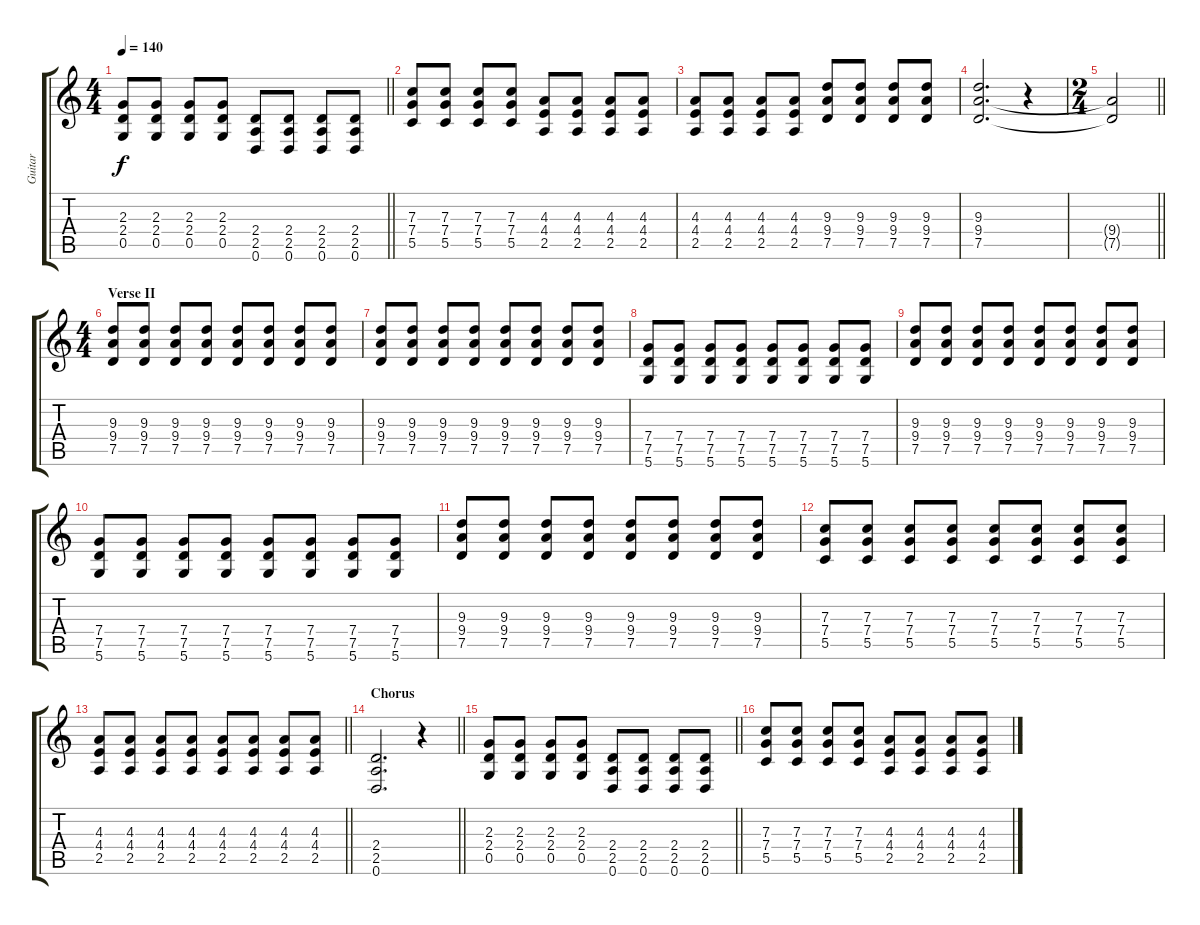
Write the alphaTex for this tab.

\track ("Guitar" "Guitar") {instrument distortionguitar}
\staff {score tabs}
\tuning (D4 A3 F3 C3 G2 D2) {hide}
\ts (4 4)
\tempo 140
\clef g2
\barLineRight lightlight
\ks c
(2.3 2.4 0.5).8{dy f} (2.3 2.4 0.5).8 (2.3 2.4 0.5).8 (2.3 2.4 0.5).8 (2.4 2.5 0.6).8 (2.4 2.5 0.6).8 (2.4 2.5 0.6).8 (2.4 2.5 0.6).8 |
(7.3 7.4 5.5).8 (7.3 7.4 5.5).8 (7.3 7.4 5.5).8 (7.3 7.4 5.5).8 (4.3 4.4 2.5).8 (4.3 4.4 2.5).8 (4.3 4.4 2.5).8 (4.3 4.4 2.5).8 |
(4.3 4.4 2.5).8 (4.3 4.4 2.5).8 (4.3 4.4 2.5).8 (4.3 4.4 2.5).8 (9.3 9.4 7.5).8 (9.3 9.4 7.5).8 (9.3 9.4 7.5).8 (9.3 9.4 7.5).8 |
(9.3 9.4 7.5).2{d} r.4 |
\ts (2 4)
\barLineRight lightlight
(9.4{t} 7.5{t}).2 |
\ts (4 4)
\section ("" "Verse II")
(9.3 9.4 7.5).8 (9.3 9.4 7.5).8 (9.3 9.4 7.5).8 (9.3 9.4 7.5).8 (9.3 9.4 7.5).8 (9.3 9.4 7.5).8 (9.3 9.4 7.5).8 (9.3 9.4 7.5).8 |
(9.3 9.4 7.5).8 (9.3 9.4 7.5).8 (9.3 9.4 7.5).8 (9.3 9.4 7.5).8 (9.3 9.4 7.5).8 (9.3 9.4 7.5).8 (9.3 9.4 7.5).8 (9.3 9.4 7.5).8 |
(7.4 7.5 5.6).8 (7.4 7.5 5.6).8 (7.4 7.5 5.6).8 (7.4 7.5 5.6).8 (7.4 7.5 5.6).8 (7.4 7.5 5.6).8 (7.4 7.5 5.6).8 (7.4 7.5 5.6).8 |
(9.3 9.4 7.5).8 (9.3 9.4 7.5).8 (9.3 9.4 7.5).8 (9.3 9.4 7.5).8 (9.3 9.4 7.5).8 (9.3 9.4 7.5).8 (9.3 9.4 7.5).8 (9.3 9.4 7.5).8 |
(7.4 7.5 5.6).8 (7.4 7.5 5.6).8 (7.4 7.5 5.6).8 (7.4 7.5 5.6).8 (7.4 7.5 5.6).8 (7.4 7.5 5.6).8 (7.4 7.5 5.6).8 (7.4 7.5 5.6).8 |
(9.3 9.4 7.5).8 (9.3 9.4 7.5).8 (9.3 9.4 7.5).8 (9.3 9.4 7.5).8 (9.3 9.4 7.5).8 (9.3 9.4 7.5).8 (9.3 9.4 7.5).8 (9.3 9.4 7.5).8 |
(7.3 7.4 5.5).8 (7.3 7.4 5.5).8 (7.3 7.4 5.5).8 (7.3 7.4 5.5).8 (7.3 7.4 5.5).8 (7.3 7.4 5.5).8 (7.3 7.4 5.5).8 (7.3 7.4 5.5).8 |
\barLineRight lightlight
(4.3 4.4 2.5).8 (4.3 4.4 2.5).8 (4.3 4.4 2.5).8 (4.3 4.4 2.5).8 (4.3 4.4 2.5).8 (4.3 4.4 2.5).8 (4.3 4.4 2.5).8 (4.3 4.4 2.5).8 |
\section ("" "Chorus")
\barLineRight lightlight
(2.4 2.5 0.6).2{d} r.4 |
\barLineRight lightlight
(2.3 2.4 0.5).8 (2.3 2.4 0.5).8 (2.3 2.4 0.5).8 (2.3 2.4 0.5).8 (2.4 2.5 0.6).8 (2.4 2.5 0.6).8 (2.4 2.5 0.6).8 (2.4 2.5 0.6).8 |
(7.3 7.4 5.5).8 (7.3 7.4 5.5).8 (7.3 7.4 5.5).8 (7.3 7.4 5.5).8 (4.3 4.4 2.5).8 (4.3 4.4 2.5).8 (4.3 4.4 2.5).8 (4.3 4.4 2.5).8
